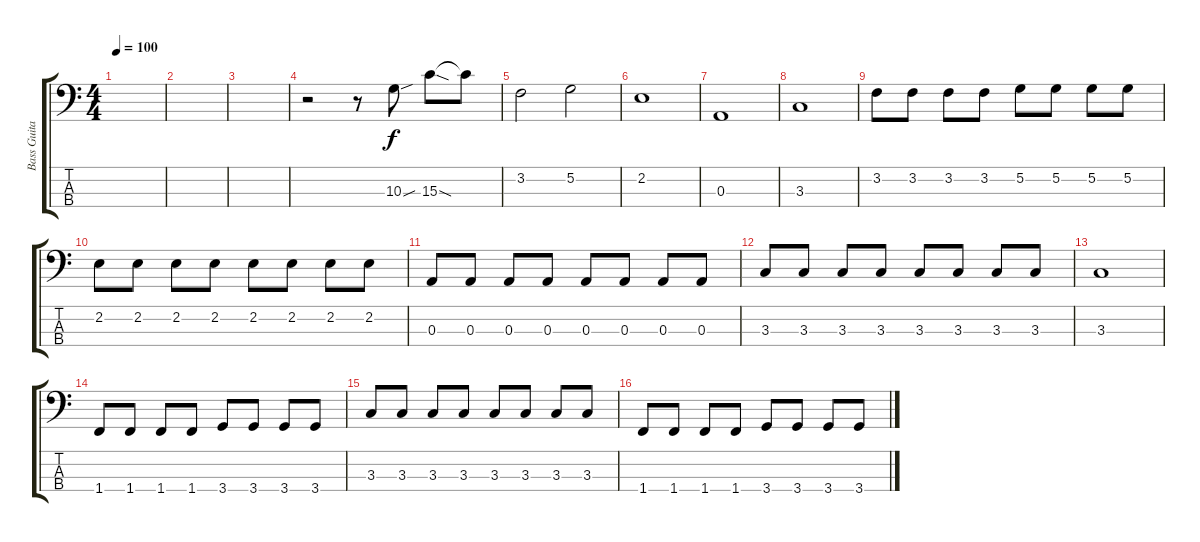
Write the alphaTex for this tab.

\track ("Bass Guitar" "Bass Guita") {instrument electricbasspick}
\staff {score tabs}
\tuning (G2 D2 A1 E1) {hide}
\ts (4 4)
\section ("" "")
\tempo 100
\clef f4
\ks c
|
|
|
r.2 r.8 10.3{sou}.8 15.3{sod}.8 15.3{t}.8 |
3.2.2 5.2.2 |
2.2.1 |
0.3.1 |
3.3.1 |
3.2.8 3.2.8 3.2.8 3.2.8 5.2.8 5.2.8 5.2.8 5.2.8 |
2.2.8 2.2.8 2.2.8 2.2.8 2.2.8 2.2.8 2.2.8 2.2.8 |
0.3.8 0.3.8 0.3.8 0.3.8 0.3.8 0.3.8 0.3.8 0.3.8 |
3.3.8 3.3.8 3.3.8 3.3.8 3.3.8 3.3.8 3.3.8 3.3.8 |
3.3.1 |
\section ("" "")
1.4.8 1.4.8 1.4.8 1.4.8 3.4.8 3.4.8 3.4.8 3.4.8 |
3.3.8 3.3.8 3.3.8 3.3.8 3.3.8 3.3.8 3.3.8 3.3.8 |
1.4.8 1.4.8 1.4.8 1.4.8 3.4.8 3.4.8 3.4.8 3.4.8
